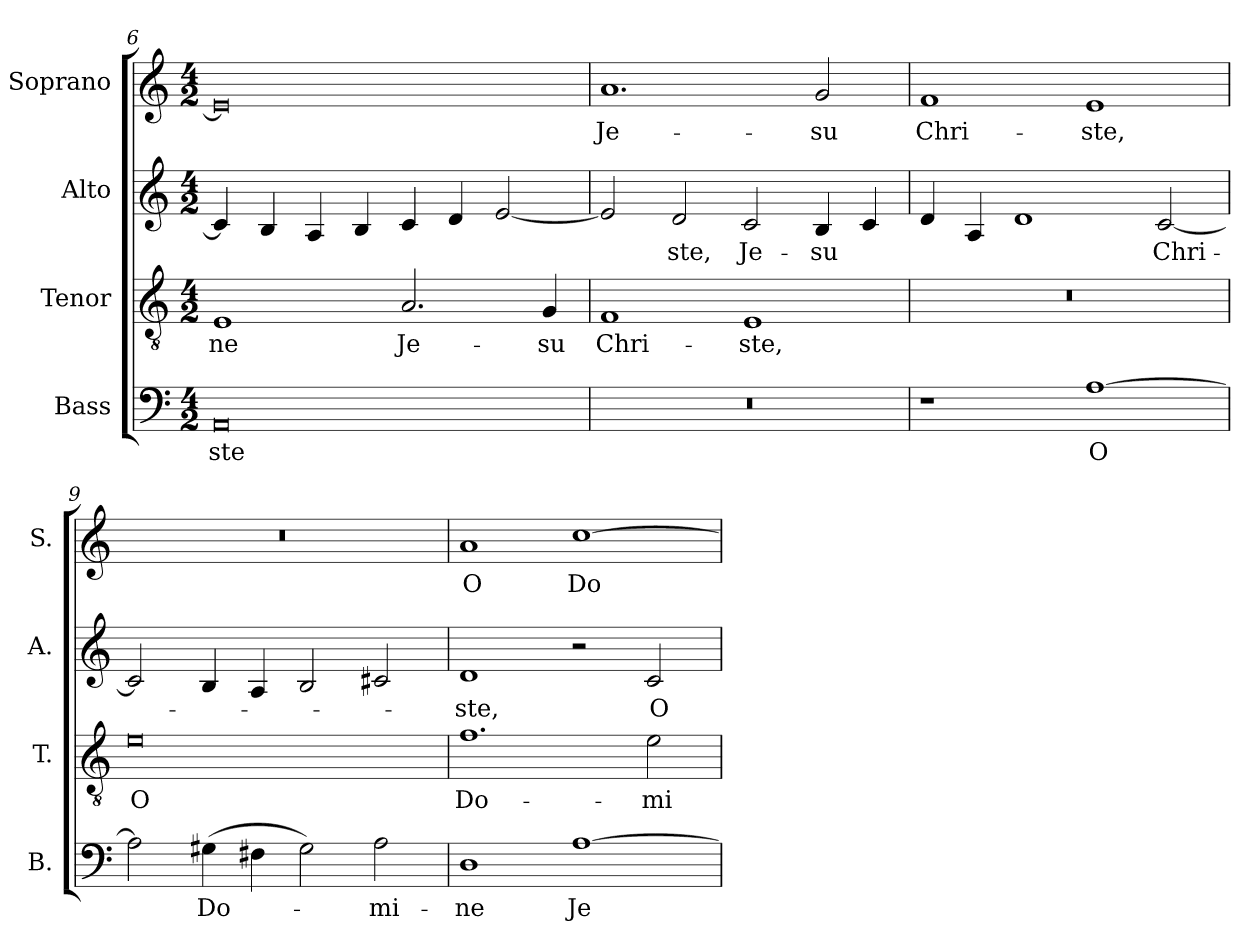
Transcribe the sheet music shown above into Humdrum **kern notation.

**kern	**text	**kern	**text	**kern	**text	**kern	**text
*part4	*part4	*part3	*part3	*part2	*part2	*part1	*part1
*staff4	*staff4	*staff3	*staff3	*staff2	*staff2	*staff1	*staff1
*I"Bass	*	*I"Tenor	*	*I"Alto	*	*I"Soprano	*
*I'B.	*	*I'T.	*	*I'A.	*	*I'S.	*
!!LO:LB:g=z
*clefF4	*	*clefGv2	*	*clefG2	*	*clefG2	*
*	*	*ITrd7c12	*	*	*	*	*
*k[]	*	*k[]	*	*k[]	*	*k[]	*
*C:	*	*C:	*	*C:	*	*C:	*
*M4/2	*	*M4/2	*	*M4/2	*	*M4/2	*
=6	=6	=6	=6	=6	=6	=6	=6
!	!LO:LY:b:color=#000000	!	!	!	!	!	!
!	!	!	!LO:LY:b:color=#000000	!	!	!	!
0AAi	-ste	1EEi	-ne	4ci/]	.	0ei]	.
.	.	.	.	4Bi/	.	.	.
.	.	.	.	4Ai/	.	.	.
.	.	.	.	4Bi/	.	.	.
!	!	!	!LO:LY:b:color=#000000	!	!	!	!
.	.	2.AAi/	Je-	4ci/	.	.	.
.	.	.	.	4di/	.	.	.
.	.	.	.	[2ei/	.	.	.
!	!	!	!LO:LY:b:color=#000000	!	!	!	!
.	.	4GGi/	-su	.	.	.	.
=7	=7	=7	=7	=7	=7	=7	=7
!LO:N:vis=1	!	!	!	!	!	!	!
!	!	!	!LO:LY:b:color=#000000	!	!	!	!
!	!	!	!	!	!	!	!LO:LY:b:color=#000000
0r	.	1FFi	Chri-	2ei/]	.	1.ai	Je-
!	!	!	!	!	!LO:LY:b:color=#000000	!	!
.	.	.	.	2di/	-ste,	.	.
!	!	!	!LO:LY:b:color=#000000	!	!	!	!
!	!	!	!	!	!LO:LY:b:color=#000000	!	!
.	.	1EEi	-ste,	2ci/	Je-	.	.
!	!	!	!	!	!LO:LY:b:color=#000000	!	!
!	!	!	!	!	!	!	!LO:LY:b:color=#000000
.	.	.	.	4Bi/	-su	2gi/	-su
.	.	.	.	4ci/	.	.	.
=8	=8	=8	=8	=8	=8	=8	=8
!	!	!LO:N:vis=1	!	!	!	!	!
!	!	!	!	!	!	!	!LO:LY:b:color=#000000
1r	.	0r	.	4di/	.	1fi	Chri-
.	.	.	.	4Ai/	.	.	.
.	.	.	.	1di	.	.	.
!	!LO:LY:b:color=#000000	!	!	!	!	!	!
!	!	!	!	!	!	!	!LO:LY:b:color=#000000
[1Ai	O	.	.	.	.	1ei	-ste,
!	!	!	!	!	!LO:LY:b:color=#000000	!	!
.	.	.	.	[2ci/	Chri-	.	.
=9	=9	=9	=9	=9	=9	=9	=9
!	!	!	!LO:LY:b:color=#000000	!	!	!LO:N:vis=1	!
2Ai\]	.	0Ei	O	2ci/]	.	0r	.
!	!LO:LY:b:color=#000000	!	!	!	!	!	!
(4G#Xi\	Do-	.	.	4Bi/	.	.	.
4F#Xi\	.	.	.	4Ai/	.	.	.
2G#i\)	.	.	.	2Bi/	.	.	.
!	!LO:LY:b:color=#000000	!	!	!	!	!	!
2Ai\	-mi-	.	.	2c#Xi/	.	.	.
=10	=10	=10	=10	=10	=10	=10	=10
!	!LO:LY:b:color=#000000	!	!	!	!	!	!
!	!	!	!LO:LY:b:color=#000000	!	!	!	!
!	!	!	!	!	!LO:LY:b:color=#000000	!	!
!	!	!	!	!	!	!	!LO:LY:b:color=#000000
1Di	-ne	1.Fi	Do-	1di	-ste,	1ai	O
!	!LO:LY:b:color=#000000	!	!	!	!	!	!
!	!	!	!	!	!	!	!LO:LY:b:color=#000000
[1Ai	Je-	.	.	2r	.	[1cci	Do-
!	!	!	!LO:LY:b:color=#000000	!	!	!	!
!	!	!	!	!	!LO:LY:b:color=#000000	!	!
.	.	2Ei\	-mi-	2ci/	O	.	.
=	=	=	=	=	=	=	=
*-	*-	*-	*-	*-	*-	*-	*-
